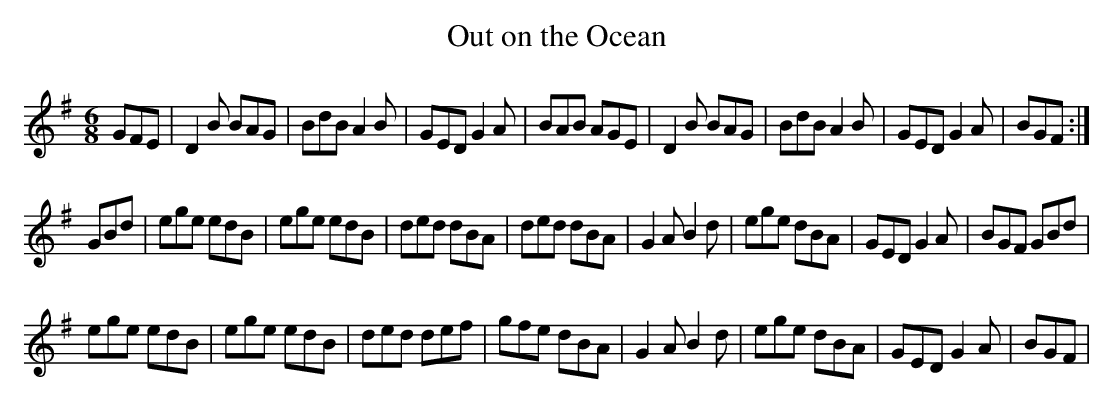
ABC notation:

X:1
T:Out on the Ocean
M:6/8
L:1/8
K:G
GFE|D2B BAG|BdB A2B|GED G2A|BAB AGE|D2B BAG|BdB A2B|GED G2A|BGF:|
GBd|ege edB|ege edB|ded dBA|ded dBA|G2A B2d|ege dBA|GED G2A|BGF GBd|
ege edB|ege edB|ded def|gfe dBA|G2A B2d|ege dBA|GED G2A|BGF|
